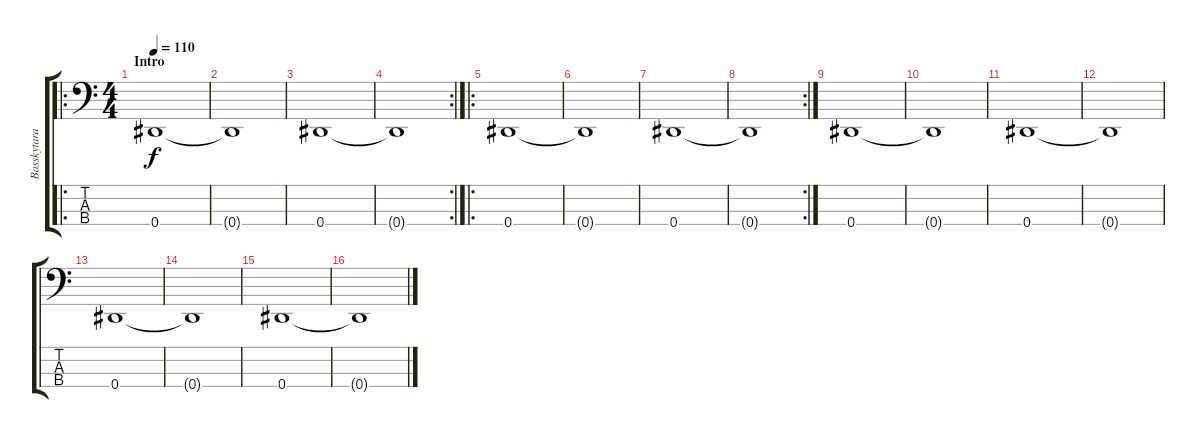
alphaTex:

\track ("Basskytara" "Basskytara") {instrument electricbasspick}
\staff {score tabs}
\tuning (Gb2 Db2 Ab1 Eb1) {hide}
\ro
\ts (4 4)
\section ("" "Intro")
\tempo 110
\clef f4
\ks c
0.4.1{dy f instrument electricbasspick} |
0.4{t}.1 |
0.4.1 |
\rc 2
0.4{t}.1 |
\ro
0.4.1 |
0.4{t}.1 |
0.4.1 |
\rc 2
0.4{t}.1 |
0.4.1 |
0.4{t}.1 |
0.4.1 |
0.4{t}.1 |
0.4.1 |
0.4{t}.1 |
0.4.1 |
0.4{t}.1
